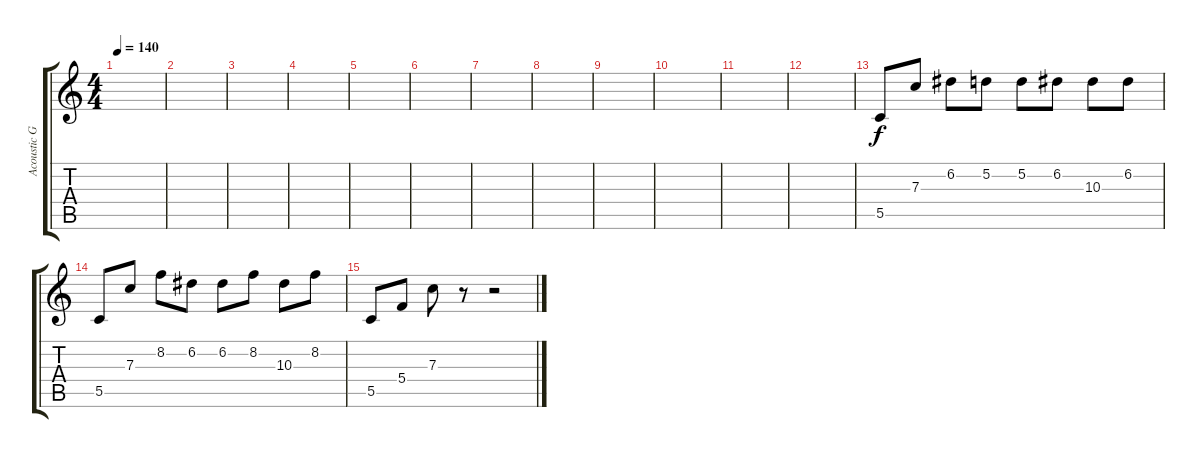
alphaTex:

\track ("Acoustic Guitar" "Acoustic G") {instrument acousticguitarsteel}
\staff {score tabs}
\tuning (D4 A3 F3 C3 G2 C2) {hide}
\ts (4 4)
\tempo 140
\clef g2
\ks c
|
|
|
|
|
|
|
|
|
|
|
|
5.5.8 7.3.8 6.2.8 5.2.8 5.2.8 6.2.8 10.3.8 6.2.8 |
5.5.8 7.3.8 8.2.8 6.2.8 6.2.8 8.2.8 10.3.8 8.2.8 |
5.5.8 5.4.8 7.3.8 r.8 r.2
